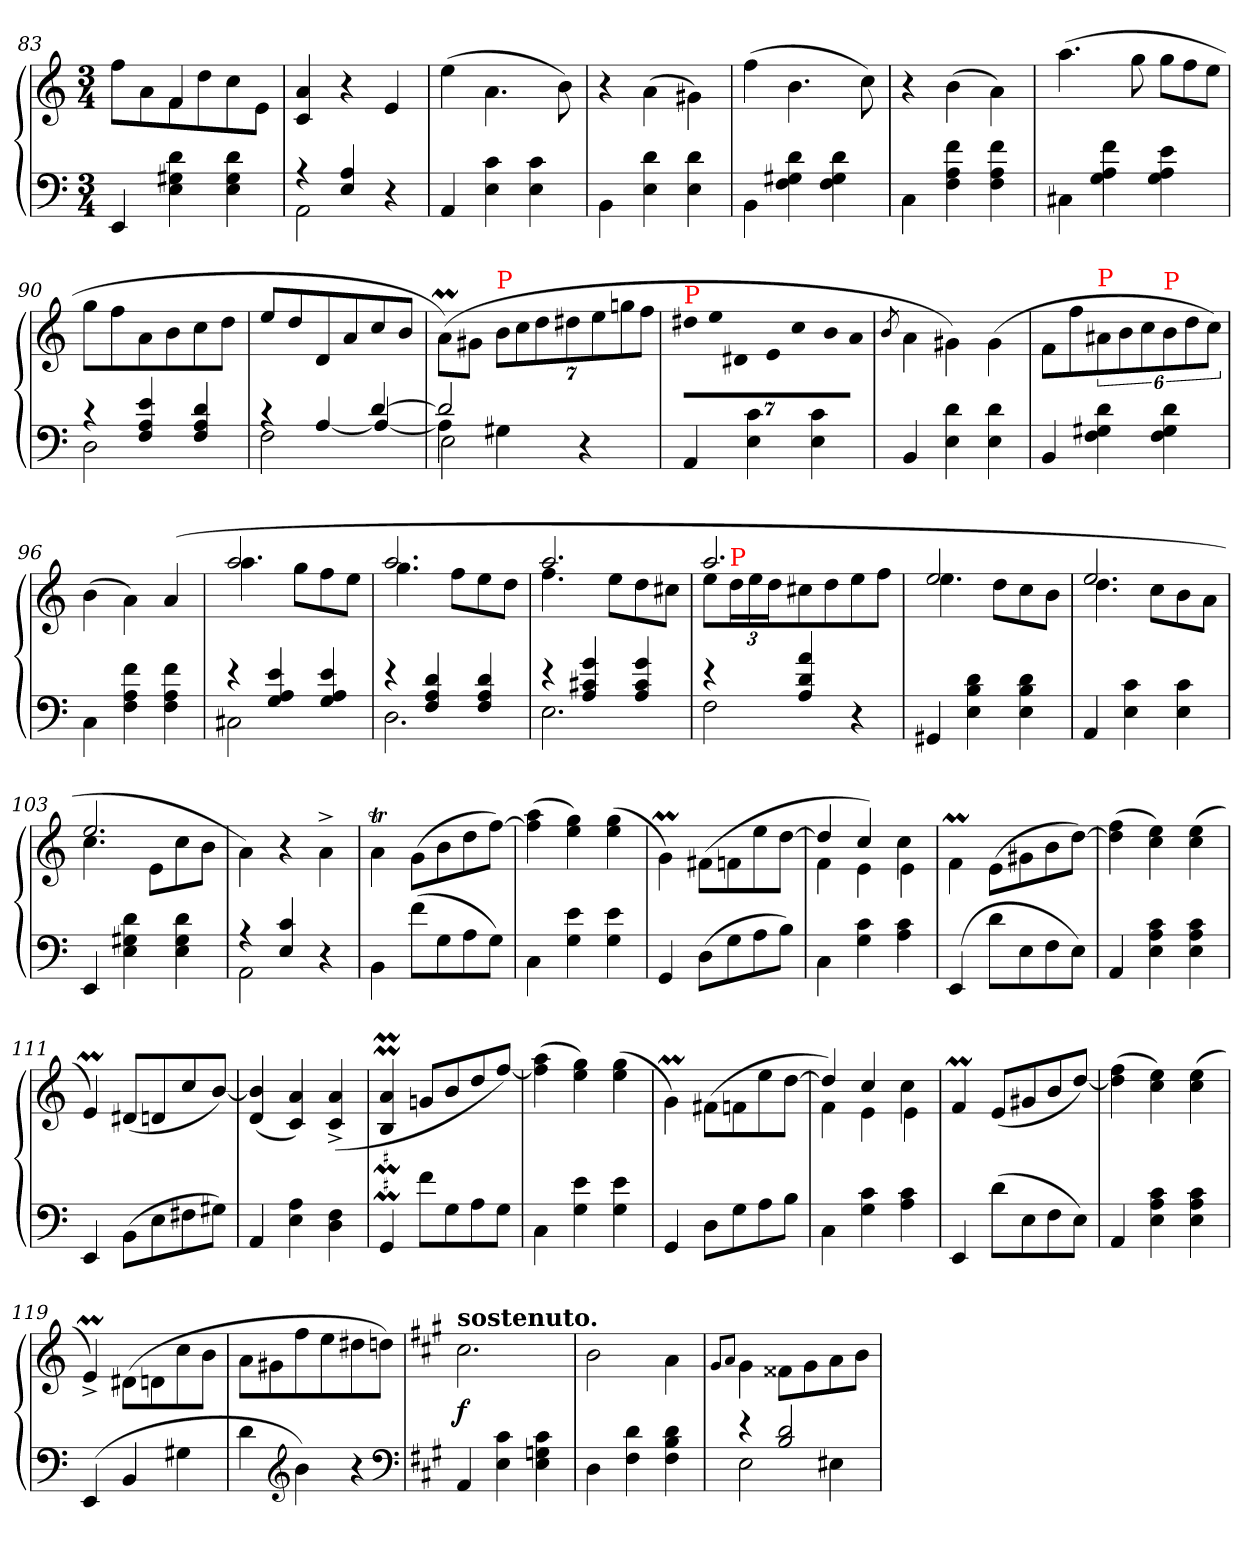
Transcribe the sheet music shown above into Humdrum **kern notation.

**kern	**kern	**dynam
*part1	*part1	*part1
*staff2	*staff1	*staff1/2
*clefF4	*clefG2	*
*k[]	*k[]	*
*M3/4	*M3/4	*
=83	=83	=83
*	*^	*
4EE	4ryy	8ffL	.
.	.	8a	.
4d 4G#X 4E	4f	8f	.
.	.	8dd	.
4d 4G# 4E	4ryy	8cc	.
.	.	8eJ	.
*	*v	*v	*
=84	=84	=84
*^	*	*
4rA	2AA	4a 4c	.
4A 4E	.	4r	.
4r	4ryy	4e	.
*v	*v	*	*
=85	=85	=85
4AA	(>4ee	.
4c 4E	4.a\	.
4c 4E	.	.
.	8b)	.
=86	=86	=86
4BB\	4r	.
4d 4E	(>4a\	.
4d 4E	4g#X\)	.
=87	=87	=87
4BB\	(>4ff	.
4d 4G#X 4F	4.b	.
4d 4G# 4F	.	.
.	8cc)	.
=88	=88	=88
4C\	4r	.
4f 4A 4F	(>4b	.
4f 4A 4F	4a\)	.
=89	=89	=89
4C#X\	(>4.aa	.
4f 4A 4G	.	.
.	8gg	.
*	*Xtuplet	*
4e 4A 4G	12ggL	.
.	12ff	.
.	12eeJ	.
=90	=90	=90
*^	*	*
4rc	2D	8ggL	.
.	.	8ff	.
4e 4A 4F	.	8a	.
.	.	8b	.
4d/ 4A/ 4F/	4ryy	8cc	.
.	.	8ddJ	.
=91	=91	=91	=91
*	*^	*	*
2ryy	4rc	2F\	8eeL	.
.	.	.	8dd	.
.	[4A/	.	8d	.
.	.	.	8a	.
[4d	4A/_	4ryy	8cc	.
.	.	.	8bJ	.
=92	=92	=92	=92	=92
2d]	4A]	2E\	(>8aM\L)	.
.	.	.	8g#XJ	.
*	*	*	*tuplet	*
*	*	*	*Xbrackettup	*
!	!	!	!LO:TX:a:color=red:t=P	!
.	4G#X	.	14bL	.
.	.	.	14cc	.
.	.	.	14dd	.
.	.	.	14dd#X	.
4ryy	4r	4ryy	.	.
.	.	.	14ee	.
.	.	.	14ggn	.
.	.	.	14ffJ	.
*v	*v	*v	*	*
=93	=93	=93
!	!LO:TX:a:color=red:t=P	!
!	!LO:N:vis=8	!
4AA	28%3dd#X\L	.
!	!LO:N:vis=8	!
.	28%3ee	.
!	!LO:N:vis=8	!
.	28%3d#X	.
4c 4E	.	.
!	!LO:N:vis=8	!
.	28%3e	.
!	!LO:N:vis=8	!
.	28%3cc	.
4c 4E	.	.
!	!LO:N:vis=8	!
.	28%3b	.
!	!LO:N:vis=8	!
.	28%3aJ	.
=94	=94	=94
.	8qb/	.
4BB	4a\	.
4d 4E	4g#X\)	.
4d 4E	(>4g#\	.
=95	=95	=95
4BB	8fL	.
.	8ff	.
*	*brackettup	*
!	!LO:TX:a:color=red:t=P	!
4d 4G#X 4F	12a#X	.
.	12b	.
.	12cc	.
!	!LO:TX:a:color=red:t=P	!
4d 4G# 4F	12b	.
.	12dd	.
.	12ccJ)	.
=96	=96	=96
4C\	(>4b	.
4f 4A 4F	4a\)	.
4f 4A 4F	(>4a	.
=97	=97	=97
*^	*^	*
4re	2C#X	2aa	4.aa	.
4e 4A 4G	.	.	.	.
.	.	.	8ggL	.
4e/ 4A/ 4G/	4ryy	4ryy	8ff	.
.	.	.	8eeJ	.
=98	=98	=98	=98	=98
4re	2.D	2.aa	4.gg	.
4d 4A 4F	.	.	.	.
.	.	.	8ffL	.
4d 4A 4F	.	.	8ee	.
.	.	.	8ddJ	.
=99	=99	=99	=99	=99
4re	2.E	2.aa	4.ff	.
4g 4c#X 4A	.	.	.	.
.	.	.	8eeL	.
4g 4c# 4A	.	.	8dd	.
.	.	.	8cc#XJ	.
=100	=100	=100	=100	=100
4re	2F	2.aa	8eeL	.
*	*	*	*Xbrackettup	*
!	!	!	!LO:TX:a:color=red:t=P	!
.	.	.	24ddL	.
.	.	.	24ee	.
.	.	.	24ddJ	.
4a 4d 4A	.	.	8cc#X	.
.	.	.	8dd	.
4r	4ryy	.	8ee	.
.	.	.	8ffJ	.
*v	*v	*	*	*
=101	=101	=101	=101
4GG#X	2ee	4.ee	.
4d 4B 4E	.	.	.
.	.	8ddL	.
4d 4B 4E	4ryy	8cc	.
.	.	8bJ	.
=102	=102	=102	=102
4AA	2.ee	4.dd	.
4c 4E	.	.	.
.	.	8ccL	.
4c 4E	.	8b	.
.	.	8aJ	.
=103	=103	=103	=103
4EE	2.ee	4.cc	.
4d 4G#X 4E	.	.	.
.	.	8eL	.
4d 4G# 4E	.	8cc	.
.	.	8bJ	.
*	*v	*v	*
=104	=104	=104
*^	*	*
4rA	2AA	4a\)	.
4c 4E	.	4r	.
4r	4ryy	4a^\	.
*v	*v	*	*
=105	=105	=105
4BB\	4aT\	.
(>8fL	(>8gL	.
8G	8b	.
8A	8dd	.
8GJ)	[8ffJ)	.
=106	=106	=106
4C\	(>4aa 4ff]	.
4e 4G	4gg 4ee)	.
4e 4G	(>4gg 4ee	.
=107	=107	=107
4GG	4gM\)	.
(>8DL	(>8f#X\L	.
8G	8fn	.
8A	8ee	.
8BJ)	[8ddJ	.
=108	=108	=108
*	*^	*
4C\	4dd]	4f	.
4c 4G	4cc)	4e	.
4c 4A	4cc\	4e	.
*	*v	*v	*
=109	=109	=109
(>4EE	4fM\	.
8dL	(>8e\L	.
8E	8g#X	.
8F	8b	.
8EJ)	[8ddJ)	.
=110	=110	=110
4AA	(>4ff 4dd]	.
4c 4A 4E	4ee 4cc)	.
4c 4A 4E	(>4ee 4cc	.
=111	=111	=111
4EE	4em)	.
(>8BBL	(<8d#XL	.
8E	8dn	.
8F#X	8cc	.
8G#XJ)	[8bJ)	.
=112	=112	=112
4AA	(<4b] 4d	.
4A 4E	4a 4c)	.
4F 4D	(<4a^ 4c^	.
=113	=113	=113
4GG	4aM 4BM	.
8fL	8gn/L	.
8G	8b	.
8A	8dd	.
8GJ	[8ffJ)	.
=114	=114	=114
4C\	(>4aa 4ff]	.
4e 4G	4gg 4ee)	.
4e 4G	(>4gg 4ee	.
=115	=115	=115
4GG	4gM\)	.
8DL	(>8f#X\L	.
8G	8fn	.
8A	8ee	.
8BJ	[8ddJ	.
=116	=116	=116
*	*^	*
4C\	4dd])	4f	.
4c 4G	4cc	4e	.
4c 4A	4cc\	4e	.
*	*v	*v	*
=117	=117	=117
4EE	4fM	.
(>8dL	(<8eL	.
8E	8g#X	.
8F	8b	.
8EJ)	[8ddJ)	.
=118	=118	=118
4AA	(>4ff 4dd]	.
4c 4A 4E	4ee 4cc)	.
4c 4A 4E	(>4ee 4cc	.
=119	=119	=119
(>4EE	4em^>)	.
4BB	(>8d#X\L	.
.	8dn	.
4G#X	8cc	.
.	8bJ	.
=120	=120	=120
4d	8aL	.
.	8g#X	.
*clefG2	*	*
4b)	8ff	.
.	8ee	.
4r	8dd#X	.
.	8ddnJ)	.
*clefF4	*	*
=121	=121	=121
*k[f#c#g#]	*k[f#c#g#]	*
!	!LO:TX:a:B:t=sostenuto.	!
4AA	2.cc#	f
4c# 4E	.	.
4c# 4Gn 4E	.	.
=122	=122	=122
4D	2b	.
4d 4F#	.	.
4d 4B 4F#	4a\	.
=123	=123	=123
.	8qqg#/L	.
.	8qqa/J	.
*^	*	*
4re	2E	4g#\	.
2d 2B	.	8f##X\L	.
.	.	8g#	.
.	4E#X	8a	.
.	.	8bJ	.
*v	*v	*	*
=	=	=
*-	*-	*-
